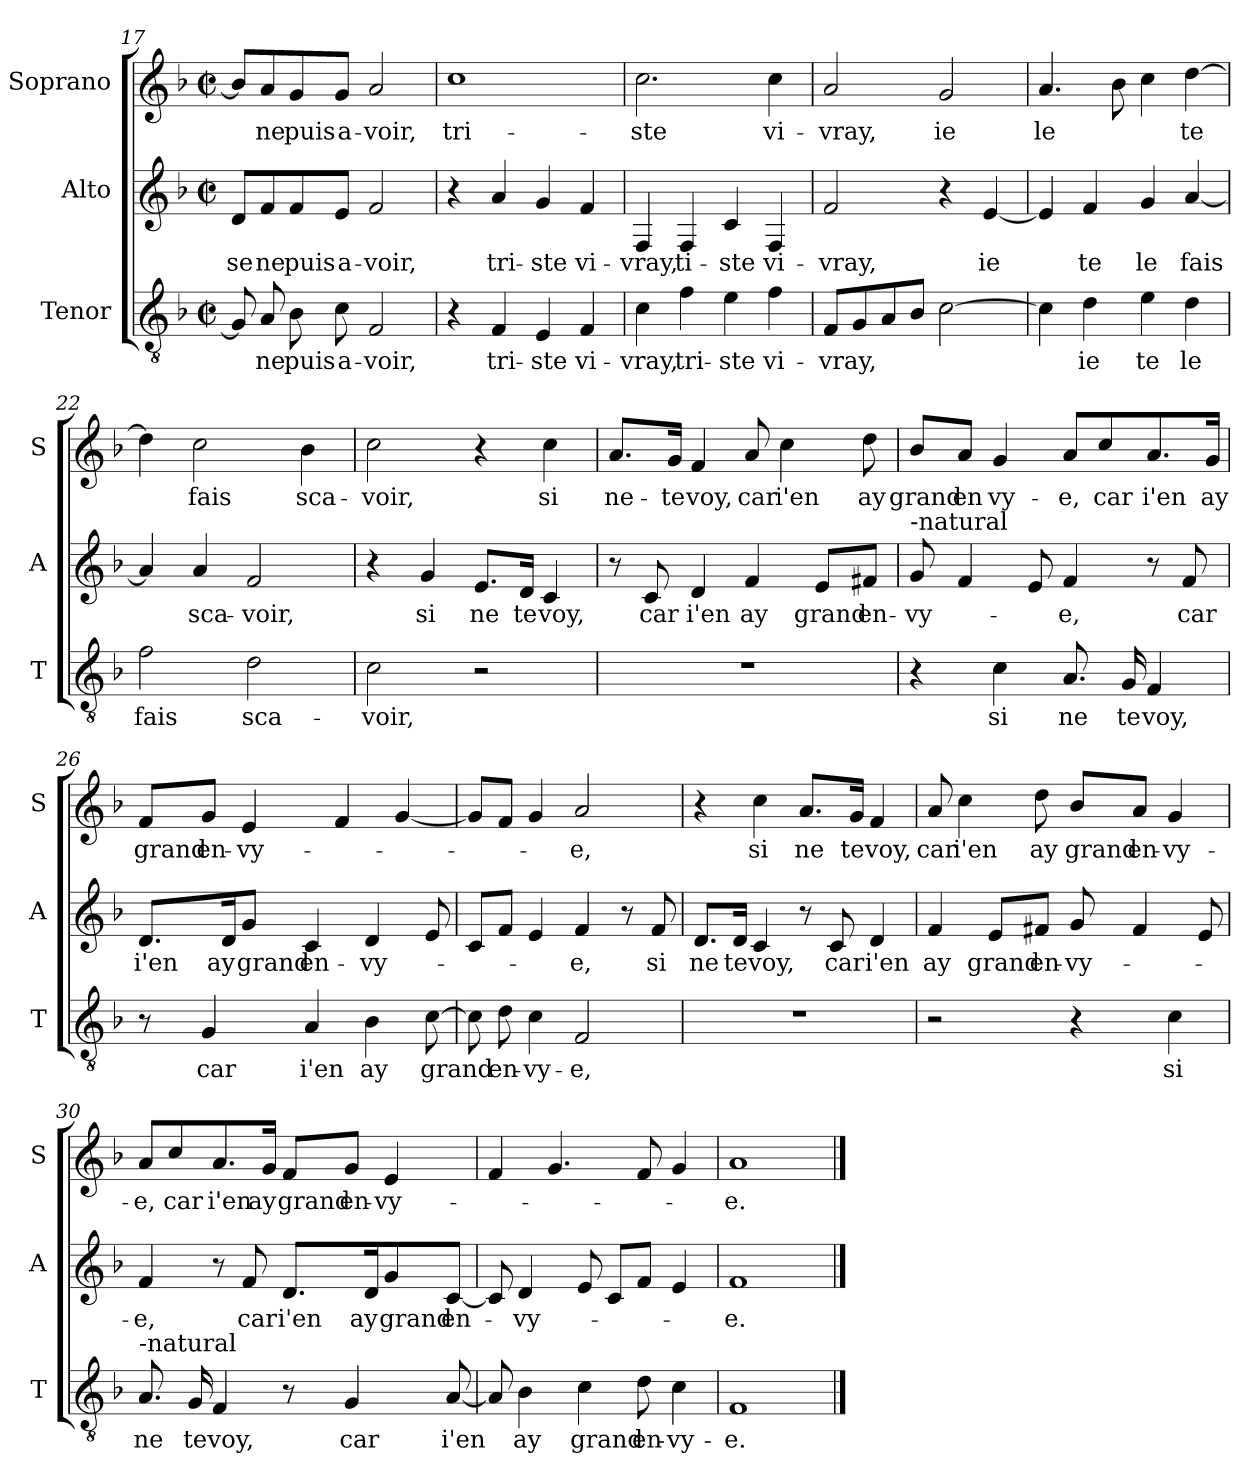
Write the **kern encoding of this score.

**kern	**text	**kern	**text	**kern	**text
*part3	*part3	*part2	*part2	*part1	*part1
*staff3	*staff3	*staff2	*staff2	*staff1	*staff1
*I"Tenor	*	*I"Alto	*	*I"Soprano	*
*I'T	*	*I'A	*	*I'S	*
*clefGv2	*	*clefG2	*	*clefG2	*
*k[b-]	*	*k[b-]	*	*k[b-]	*
*F:	*	*F:	*	*F:	*
*M2/2	*	*M2/2	*	*M2/2	*
*met(c|)	*	*met(c|)	*	*met(c|)	*
=17	=17	=17	=17	=17	=17
!	!	!	!LO:LY:b	!	!
8G/]	.	8d/L	-se	8b-/L]	.
!	!LO:LY:b	!	!LO:LY:b	!	!LO:LY:b
8A/	ne	8f/	ne	8a/	ne
!	!LO:LY:b	!	!LO:LY:b	!	!LO:LY:b
8B-\	puis	8f/	puis	8g/	puis
!	!LO:LY:b	!	!LO:LY:b	!	!LO:LY:b
8c\	a-	8e/J	a-	8g/J	a-
!	!LO:LY:b	!	!LO:LY:b	!	!LO:LY:b
2F/	-voir,	2f/	-voir,	2a/	-voir,
=18	=18	=18	=18	=18	=18
!	!	!	!	!	!LO:LY:b
4r	.	4r	.	1cc	tri-
!	!LO:LY:b	!	!LO:LY:b	!	!
4F/	tri-	4a/	tri-	.	.
!	!LO:LY:b	!	!LO:LY:b	!	!
4E/	-ste	4g/	-ste	.	.
!	!LO:LY:b	!	!LO:LY:b	!	!
4F/	vi-	4f/	vi-	.	.
!!LO:LB:g=z
=19	=19	=19	=19	=19	=19
!	!LO:LY:b	!	!LO:LY:b	!	!LO:LY:b
4c\	-vray,	4F/	-vray,	2.cc\	-ste
!	!LO:LY:b	!	!LO:LY:b	!	!
4f\	tri-	4F/	ti-	.	.
!	!LO:LY:b	!	!LO:LY:b	!	!
4e\	-ste	4c/	-ste	.	.
!	!LO:LY:b	!	!LO:LY:b	!	!LO:LY:b
4f\	vi-	4F/	vi-	4cc\	vi-
=20	=20	=20	=20	=20	=20
!	!LO:LY:b	!	!LO:LY:b	!	!LO:LY:b
8F/L	-vray,	2f/	-vray,	2a/	-vray,
8G/	.	.	.	.	.
8A/	.	.	.	.	.
8B-/J	.	.	.	.	.
!	!	!	!	!	!LO:LY:b
[2c\	.	4r	.	2g/	ie
!	!	!	!LO:LY:b	!	!
.	.	[4e/	ie	.	.
=21	=21	=21	=21	=21	=21
!	!	!	!	!	!LO:LY:b
4c\]	.	4e/]	.	4.a/	le
!	!LO:LY:b	!	!LO:LY:b	!	!
4d\	ie	4f/	te	.	.
.	.	.	.	8b-\	.
!	!LO:LY:b	!	!LO:LY:b	!	!
4e\	te	4g/	le	4cc\	.
!	!LO:LY:b	!	!LO:LY:b	!	!LO:LY:b
4d\	le	[4a/	fais	[4dd\	te
=22	=22	=22	=22	=22	=22
!	!LO:LY:b	!	!	!	!
2f\	fais	4a/]	.	4dd\]	.
!	!	!	!LO:LY:b	!	!LO:LY:b
.	.	4a/	sca-	2cc\	fais
!	!LO:LY:b	!	!LO:LY:b	!	!
2d\	sca-	2f/	-voir,	.	.
!	!	!	!	!	!LO:LY:b
.	.	.	.	4b-\	sca-
=23	=23	=23	=23	=23	=23
!	!LO:LY:b	!	!	!	!LO:LY:b
2c\	-voir,	4r	.	2cc\	-voir,
!	!	!	!LO:LY:b	!	!
.	.	4g/	si	.	.
!	!	!	!LO:LY:b	!	!
2r	.	8.e/L	ne	4r	.
!	!	!	!LO:LY:b	!	!
.	.	16d/Jk	te	.	.
!	!	!	!LO:LY:b	!	!LO:LY:b
.	.	4c/	voy,	4cc\	si
!!LO:LB:g=z
=24	=24	=24	=24	=24	=24
!	!	!	!	!	!LO:LY:b
1r	.	8r	.	8.a/L	ne-
!	!	!	!LO:LY:b	!	!
.	.	8c/	car	.	.
!	!	!	!	!	!LO:LY:b
.	.	.	.	16g/Jk	-te
!	!	!	!LO:LY:b	!	!LO:LY:b
.	.	4d/	i'en	4f/	voy,
!	!	!	!LO:LY:b	!	!LO:LY:b
.	.	4f/	ay	8a/	car
!	!	!	!	!	!LO:LY:b
.	.	.	.	4cc\	i'en
!	!	!	!LO:LY:b	!	!
.	.	8e/L	grand	.	.
!	!	!	!LO:LY:b	!	!LO:LY:b
.	.	8f#X/J	en-	8dd\	ay
=25	=25	=25	=25	=25	=25
!	!	!LO:TX:a:t=-natural	!	!	!
!	!	!	!LO:LY:b	!	!LO:LY:b
4r	.	8g/	-vy-	8b-/L	grand
!	!	!	!	!	!LO:LY:b
.	.	4f/	.	8a/J	en
!	!LO:LY:b	!	!	!	!LO:LY:b
4c\	si	.	.	4g/	vy-
.	.	8e/	.	.	.
!	!LO:LY:b	!	!LO:LY:b	!	!LO:LY:b
8.A/	ne	4f/	-e,	8a/L	-e,
!	!	!	!	!	!LO:LY:b
.	.	.	.	8cc/	car
!	!LO:LY:b	!	!	!	!
16G/	te	.	.	.	.
!	!LO:LY:b	!	!	!	!LO:LY:b
4F/	voy,	8r	.	8.a/	i'en
!	!	!	!LO:LY:b	!	!
.	.	8f/	car	.	.
!	!	!	!	!	!LO:LY:b
.	.	.	.	16g/Jk	ay
=26	=26	=26	=26	=26	=26
!	!	!	!LO:LY:b	!	!LO:LY:b
8r	.	8.d/L	i'en	8f/L	grand
!	!LO:LY:b	!	!	!	!LO:LY:b
4G/	car	.	.	8g/J	en-
!	!	!	!LO:LY:b	!	!
.	.	16d/K	ay	.	.
!	!	!	!LO:LY:b	!	!LO:LY:b
.	.	8g/J	grand	4e/	-vy-
!	!LO:LY:b	!	!LO:LY:b	!	!
4A/	i'en	4c/	en-	.	.
.	.	.	.	4f/	.
!	!LO:LY:b	!	!LO:LY:b	!	!
4B-\	ay	4d/	-vy-	.	.
.	.	.	.	[4g/	.
!	!LO:LY:b	!	!	!	!
[8c\	grand	8e/	.	.	.
=27	=27	=27	=27	=27	=27
8c\]	.	8c/L	.	8g/L]	.
!	!LO:LY:b	!	!	!	!
8d\	en-	8f/J	.	8f/J	.
!	!LO:LY:b	!	!	!	!
4c\	-vy-	4e/	.	4g/	.
!	!LO:LY:b	!	!LO:LY:b	!	!LO:LY:b
2F/	-e,	4f/	-e,	2a/	-e,
.	.	8r	.	.	.
!	!	!	!LO:LY:b	!	!
.	.	8f/	si	.	.
!!LO:LB:g=z
=28	=28	=28	=28	=28	=28
!	!	!	!LO:LY:b	!	!
1r	.	8.d/L	ne	4r	.
!	!	!	!LO:LY:b	!	!
.	.	16d/Jk	te	.	.
!	!	!	!LO:LY:b	!	!LO:LY:b
.	.	4c/	voy,	4cc\	si
!	!	!	!	!	!LO:LY:b
.	.	8r	.	8.a/L	ne
!	!	!	!LO:LY:b	!	!
.	.	8c/	car	.	.
!	!	!	!	!	!LO:LY:b
.	.	.	.	16g/Jk	te
!	!	!	!LO:LY:b	!	!LO:LY:b
.	.	4d/	i'en	4f/	voy,
=29	=29	=29	=29	=29	=29
!	!	!	!LO:LY:b	!	!LO:LY:b
2r	.	4f/	ay	8a/	car
!	!	!	!	!	!LO:LY:b
.	.	.	.	4cc\	i'en
!	!	!	!LO:LY:b	!	!
.	.	8e/L	grand	.	.
!	!	!	!LO:LY:b	!	!LO:LY:b
.	.	8f#X/J	en-	8dd\	ay
!	!	!	!LO:LY:b	!	!LO:LY:b
4r	.	8g/	-vy-	8b-/L	grand
!	!	!	!	!	!LO:LY:b
.	.	4f#/	.	8a/J	en-
!	!LO:LY:b	!	!	!	!LO:LY:b
4c\	si	.	.	4g/	-vy-
.	.	8e/	.	.	.
=30	=30	=30	=30	=30	=30
!LO:TX:a:t=-natural	!	!	!	!	!
!	!LO:LY:b	!	!LO:LY:b	!	!LO:LY:b
8.A/	ne	4f/	-e,	8a/L	-e,
!	!	!	!	!	!LO:LY:b
.	.	.	.	8cc/	car
!	!LO:LY:b	!	!	!	!
16G/	te	.	.	.	.
!	!LO:LY:b	!	!	!	!LO:LY:b
4F/	voy,	8r	.	8.a/	i'en
!	!	!	!LO:LY:b	!	!
.	.	8f/	car	.	.
!	!	!	!	!	!LO:LY:b
.	.	.	.	16g/Jk	ay
!	!	!	!LO:LY:b	!	!LO:LY:b
8r	.	8.d/L	i'en	8f/L	grand
!	!LO:LY:b	!	!	!	!LO:LY:b
4G/	car	.	.	8g/J	en-
!	!	!	!LO:LY:b	!	!
.	.	16d/K	ay	.	.
!	!	!	!LO:LY:b	!	!LO:LY:b
.	.	8g/	grand	4e/	-vy-
!	!LO:LY:b	!	!LO:LY:b	!	!
[8A/	i'en	[8c/J	en-	.	.
=31	=31	=31	=31	=31	=31
8A/]	.	8c/]	.	4f/	.
!	!LO:LY:b	!	!LO:LY:b	!	!
4B-\	ay	4d/	-vy-	.	.
.	.	.	.	4.g/	.
!	!LO:LY:b	!	!	!	!
4c\	grand	8e/	.	.	.
.	.	8c/L	.	.	.
!	!LO:LY:b	!	!	!	!
8d\	en-	8f/J	.	8f/	.
!	!LO:LY:b	!	!	!	!
4c\	-vy-	4e/	.	4g/	.
=32	=32	=32	=32	=32	=32
!	!LO:LY:b	!	!LO:LY:b	!	!LO:LY:b
1F	-e.	1f	-e.	1a	-e.
==	==	==	==	==	==
*-	*-	*-	*-	*-	*-
